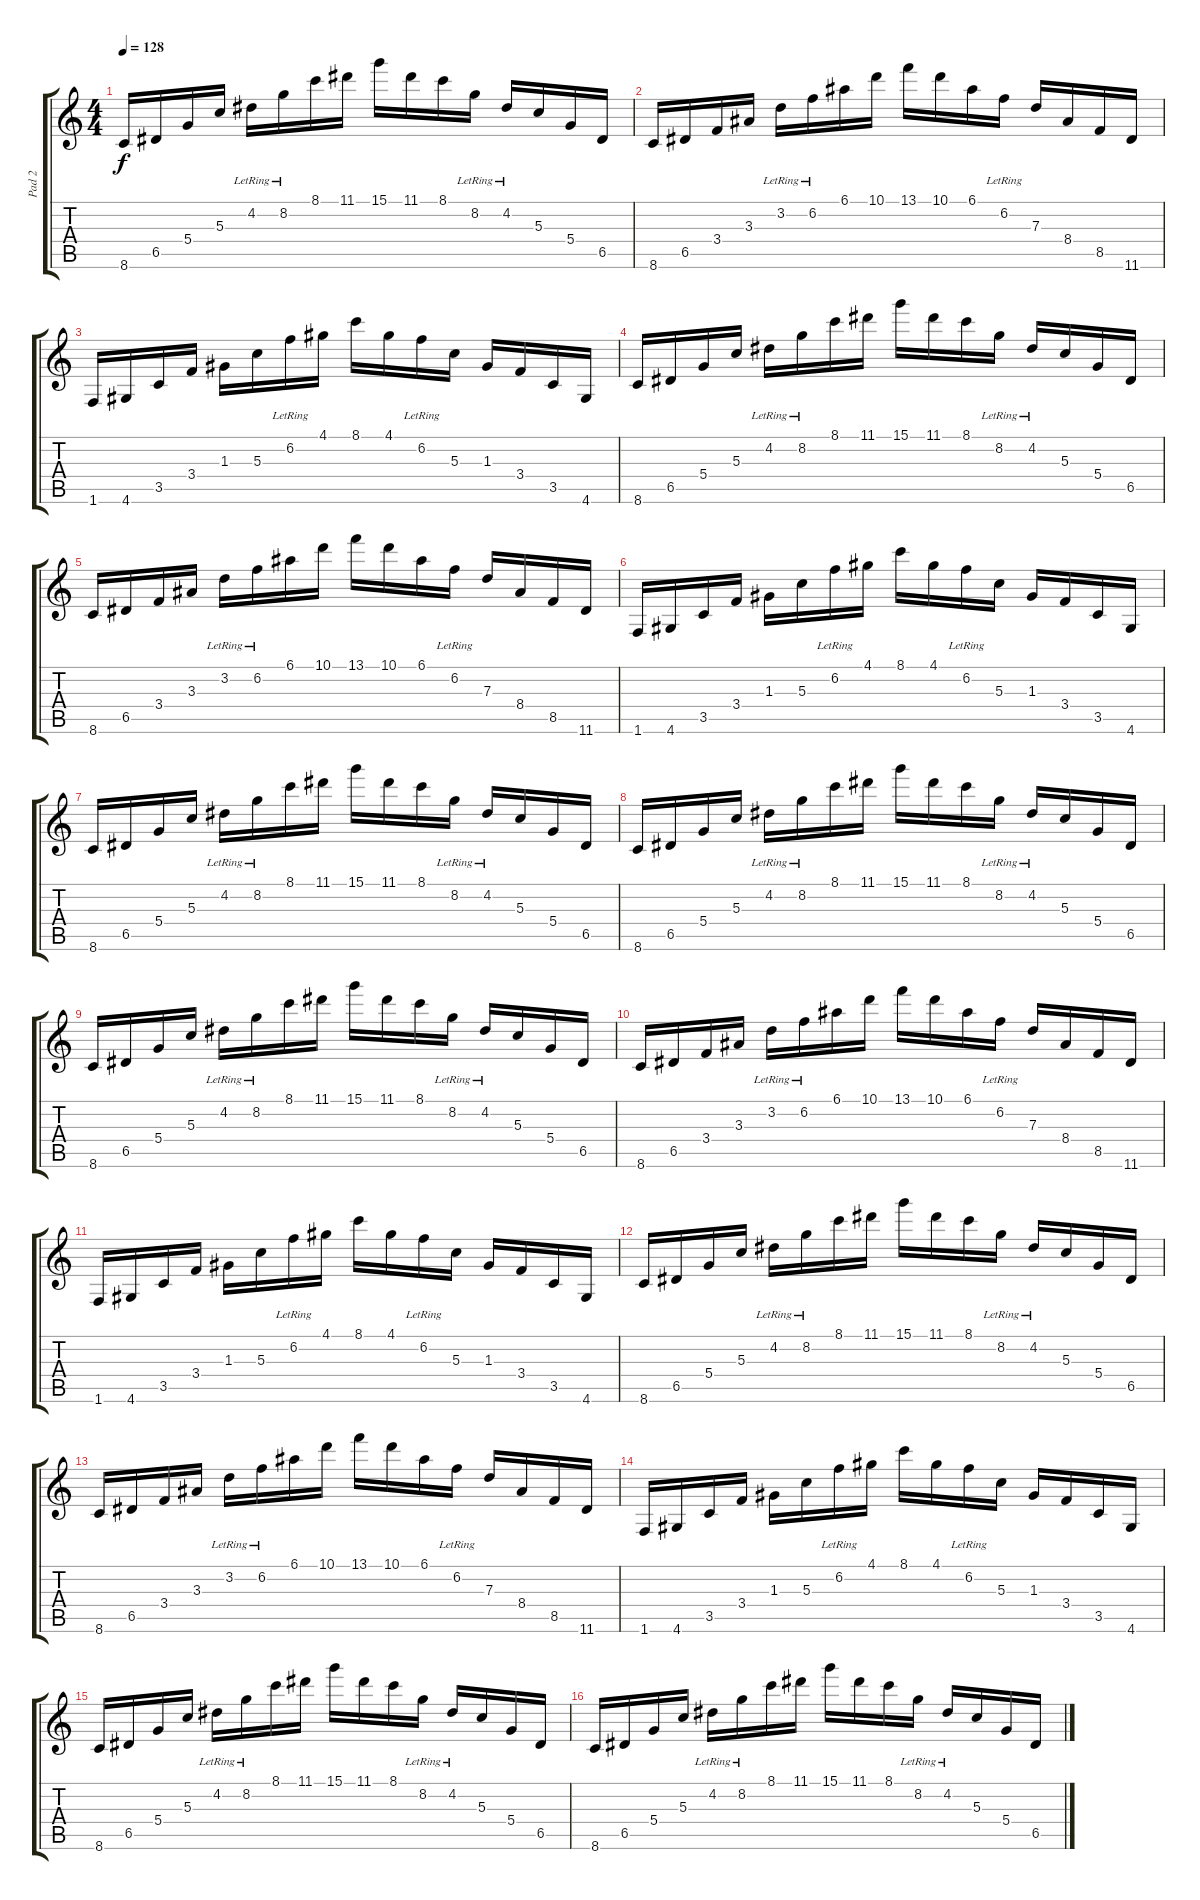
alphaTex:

\track ("Pad 2" "Pad 2") {instrument banjo}
\staff {score tabs}
\tuning (E4 B3 G3 D3 A2 E2) {hide}
\displaytranspose 12
\ts (4 4)
\tempo 128
\clef g2
\ks c
8.6.16{dy f} 6.5.16 5.4.16 5.3.16 4.2{lr}.16 8.2{lr}.16 8.1.16 11.1.16 15.1.16 11.1.16 8.1.16 8.2{lr}.16 4.2{lr}.16 5.3.16 5.4.16 6.5.16 |
8.6.16 6.5.16 3.4.16 3.3.16 3.2{lr}.16 6.2{lr}.16 6.1.16 10.1.16 13.1.16 10.1.16 6.1.16 6.2{lr}.16 7.3.16 8.4.16 8.5.16 11.6.16 |
1.6.16 4.6.16 3.5.16 3.4.16 1.3.16 5.3.16 6.2{lr}.16 4.1.16 8.1.16 4.1.16 6.2{lr}.16 5.3.16 1.3.16 3.4.16 3.5.16 4.6.16 |
8.6.16 6.5.16 5.4.16 5.3.16 4.2{lr}.16 8.2{lr}.16 8.1.16 11.1.16 15.1.16 11.1.16 8.1.16 8.2{lr}.16 4.2{lr}.16 5.3.16 5.4.16 6.5.16 |
8.6.16 6.5.16 3.4.16 3.3.16 3.2{lr}.16 6.2{lr}.16 6.1.16 10.1.16 13.1.16 10.1.16 6.1.16 6.2{lr}.16 7.3.16 8.4.16 8.5.16 11.6.16 |
1.6.16 4.6.16 3.5.16 3.4.16 1.3.16 5.3.16 6.2{lr}.16 4.1.16 8.1.16 4.1.16 6.2{lr}.16 5.3.16 1.3.16 3.4.16 3.5.16 4.6.16 |
8.6.16 6.5.16 5.4.16 5.3.16 4.2{lr}.16 8.2{lr}.16 8.1.16 11.1.16 15.1.16 11.1.16 8.1.16 8.2{lr}.16 4.2{lr}.16 5.3.16 5.4.16 6.5.16 |
8.6.16 6.5.16 5.4.16 5.3.16 4.2{lr}.16 8.2{lr}.16 8.1.16 11.1.16 15.1.16 11.1.16 8.1.16 8.2{lr}.16 4.2{lr}.16 5.3.16 5.4.16 6.5.16 |
8.6.16 6.5.16 5.4.16 5.3.16 4.2{lr}.16 8.2{lr}.16 8.1.16 11.1.16 15.1.16 11.1.16 8.1.16 8.2{lr}.16 4.2{lr}.16 5.3.16 5.4.16 6.5.16 |
8.6.16 6.5.16 3.4.16 3.3.16 3.2{lr}.16 6.2{lr}.16 6.1.16 10.1.16 13.1.16 10.1.16 6.1.16 6.2{lr}.16 7.3.16 8.4.16 8.5.16 11.6.16 |
1.6.16 4.6.16 3.5.16 3.4.16 1.3.16 5.3.16 6.2{lr}.16 4.1.16 8.1.16 4.1.16 6.2{lr}.16 5.3.16 1.3.16 3.4.16 3.5.16 4.6.16 |
8.6.16 6.5.16 5.4.16 5.3.16 4.2{lr}.16 8.2{lr}.16 8.1.16 11.1.16 15.1.16 11.1.16 8.1.16 8.2{lr}.16 4.2{lr}.16 5.3.16 5.4.16 6.5.16 |
8.6.16 6.5.16 3.4.16 3.3.16 3.2{lr}.16 6.2{lr}.16 6.1.16 10.1.16 13.1.16 10.1.16 6.1.16 6.2{lr}.16 7.3.16 8.4.16 8.5.16 11.6.16 |
1.6.16 4.6.16 3.5.16 3.4.16 1.3.16 5.3.16 6.2{lr}.16 4.1.16 8.1.16 4.1.16 6.2{lr}.16 5.3.16 1.3.16 3.4.16 3.5.16 4.6.16 |
8.6.16 6.5.16 5.4.16 5.3.16 4.2{lr}.16 8.2{lr}.16 8.1.16 11.1.16 15.1.16 11.1.16 8.1.16 8.2{lr}.16 4.2{lr}.16 5.3.16 5.4.16 6.5.16 |
8.6.16 6.5.16 5.4.16 5.3.16 4.2{lr}.16 8.2{lr}.16 8.1.16 11.1.16 15.1.16 11.1.16 8.1.16 8.2{lr}.16 4.2{lr}.16 5.3.16 5.4.16 6.5.16
